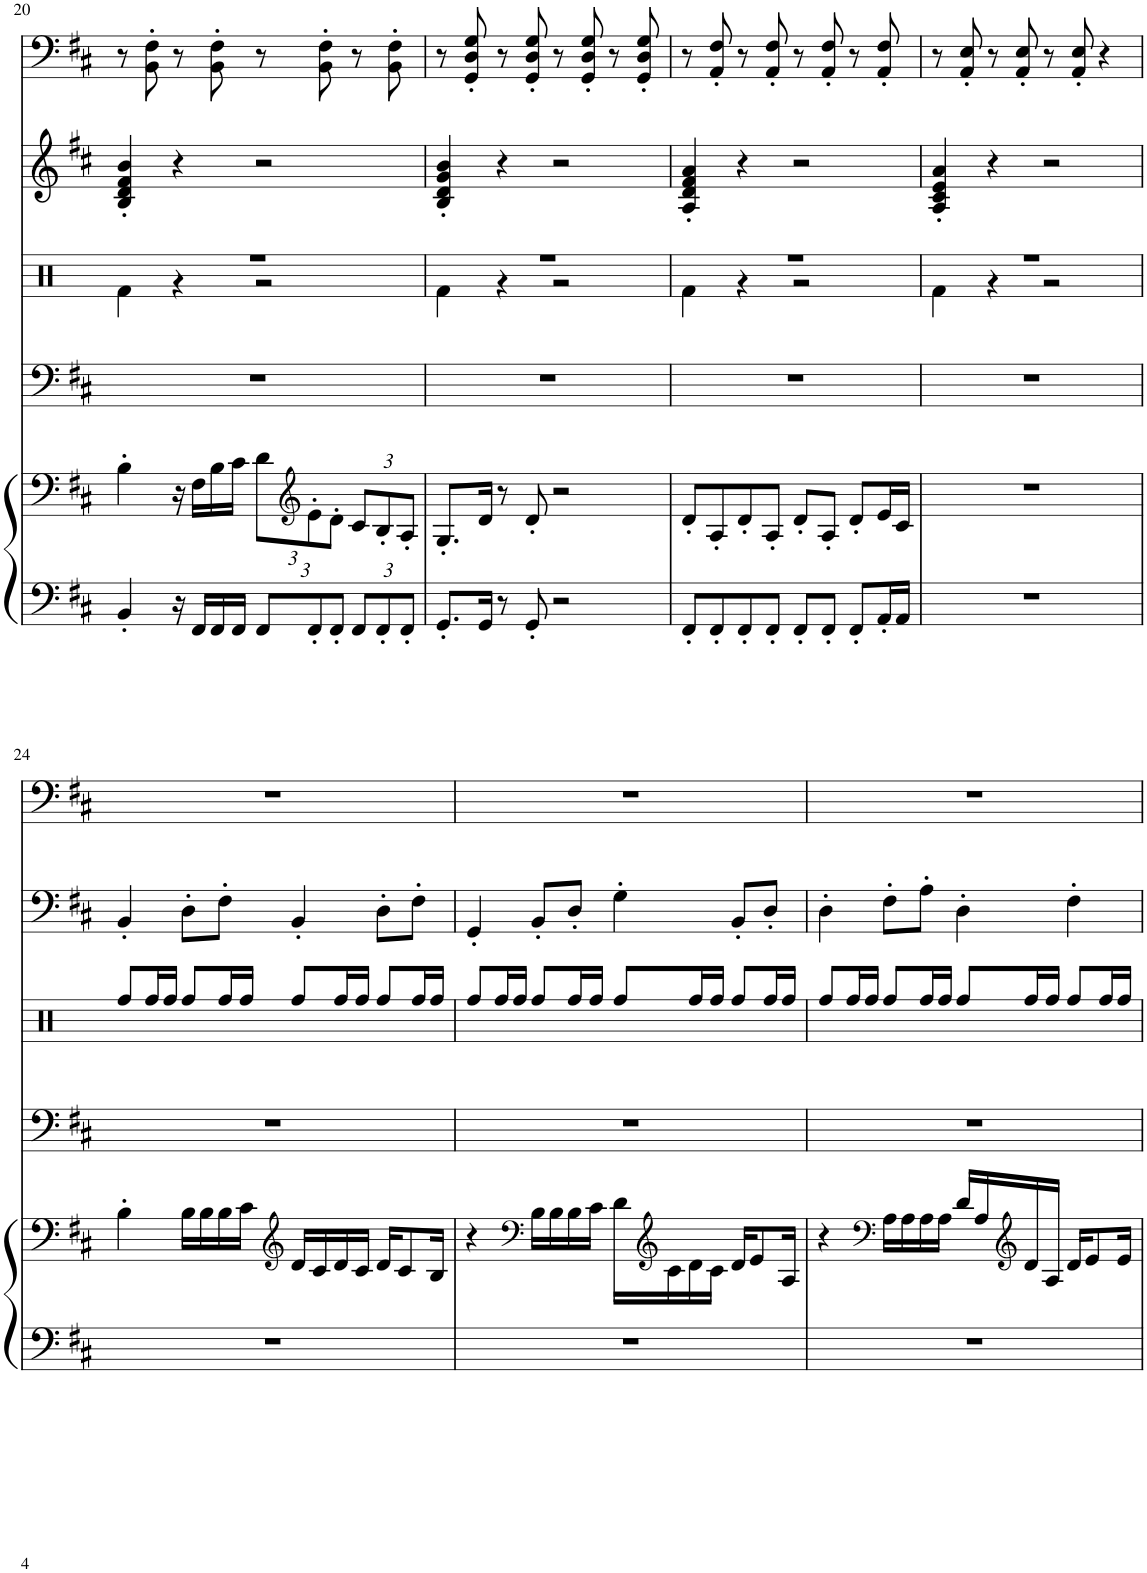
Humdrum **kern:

**kern	**kern	**kern	**kern	**kern	**kern
*part5	*part5	*part4	*part3	*part2	*part1
*staff6	*staff5	*staff4	*staff3	*staff2	*staff1
*I"Grand Piano, Grand Piano	*	*I"Acoustic Bass, Bass	*I"Percussion, Drum Kit	*I"Nylon Gtr., Acoustic Guitar	*I"Grand Piano, Electric Piano
*I'Pno	*	*I'Ac b	*I'Perc	*I'Ac Gtr	*I'Pno
!!LO:PB:g=z
*clefF4	*clefG2	*clefF4	*clefX	*clefG2	*clefF4
*k[f#c#]	*k[f#c#]	*k[f#c#]	*k[]	*k[f#c#]	*k[f#c#]
*M4/4	*M4/4	*M4/4	*M4/4	*M4/4	*M4/4
=20	=20	=20	=20	=20	=20
*	*	*	*^	*	*
4BB'/	4B'\	1r	1r	4Rf\	4B/' 4d/' 4f#/' 4b/'	8r
.	.	.	.	.	.	8BB\' 8F#\'
16r	16r	.	.	4r	4r	8r
16FF#/LL	16F#\LL	.	.	.	.	.
16FF#/	16B\	.	.	.	.	8BB\' 8F#\'
16FF#/JJ	16c#\JJ	.	.	.	.	.
*Xbrackettup	*Xbrackettup	*	*	*	*	*
12FF#/L	12d\L	.	.	2r	2r	8r
*	*clefG2	*	*	*	*	*
12FF#'/	12e'\	.	.	.	.	.
.	.	.	.	.	.	8BB\' 8F#\'
12FF#'/J	12d'\J	.	.	.	.	.
12FF#/L	12c#/L	.	.	.	.	8r
12FF#'/	12B'/	.	.	.	.	.
.	.	.	.	.	.	8BB\' 8F#\'
12FF#'/J	12A'/J	.	.	.	.	.
=21	=21	=21	=21	=21	=21	=21
8.GG'/L	8.G'/L	1r	1r	4Rf\	4B/' 4d/' 4g/' 4b/'	8r
.	.	.	.	.	.	8GG/' 8D/' 8G/'
16GG/Jk	16d/Jk	.	.	.	.	.
8r	8r	.	.	4r	4r	8r
8GG'/	8d'/	.	.	.	.	8GG/' 8D/' 8G/'
2r	2r	.	.	2r	2r	8r
.	.	.	.	.	.	8GG/' 8D/' 8G/'
.	.	.	.	.	.	8r
.	.	.	.	.	.	8GG/' 8D/' 8G/'
=22	=22	=22	=22	=22	=22	=22
8FF#'/L	8d'/L	1r	1r	4Rf\	4A/' 4d/' 4f#/' 4a/'	8r
8FF#'/	8A'/	.	.	.	.	8AA/' 8F#/'
8FF#'/	8d'/	.	.	4r	4r	8r
8FF#'/J	8A'/J	.	.	.	.	8AA/' 8F#/'
8FF#'/L	8d'/L	.	.	2r	2r	8r
8FF#'/J	8A'/J	.	.	.	.	8AA/' 8F#/'
8FF#'/L	8d'/L	.	.	.	.	8r
16AA'/L	16e/L	.	.	.	.	8AA/' 8F#/'
16AA/JJ	16c#/JJ	.	.	.	.	.
=23	=23	=23	=23	=23	=23	=23
1r	1r	1r	1r	4Rf\	4A/' 4c#/' 4e/' 4a/'	8r
.	.	.	.	.	.	8AA/' 8E/'
.	.	.	.	4r	4r	8r
.	.	.	.	.	.	8AA/' 8E/'
.	.	.	.	2r	2r	8r
.	.	.	.	.	.	8AA/' 8E/'
.	.	.	.	.	.	4r
*	*	*	*v	*v	*	*
!!LO:LB:g=z
=24	=24	=24	=24	=24	=24
1r	4B'\	1r	8Rff/L	4BB'/	1r
.	.	.	16Rff/L	.	.
.	.	.	16Rff/JJ	.	.
.	16B\LL	.	8Rff/L	8D'\L	.
.	16B\	.	.	.	.
.	16B\	.	16Rff/L	8F#'\J	.
.	16c#\JJ	.	16Rff/JJ	.	.
*	*clefG2	*	*	*	*
.	16d/LL	.	8Rff/L	4BB'/	.
.	16c#/	.	.	.	.
.	16d/	.	16Rff/L	.	.
.	16c#/JJ	.	16Rff/JJ	.	.
.	16d/KL	.	8Rff/L	8D'\L	.
.	8c#/	.	.	.	.
.	.	.	16Rff/L	8F#'\J	.
.	16B/Jk	.	16Rff/JJ	.	.
=25	=25	=25	=25	=25	=25
1r	4r	1r	8Rff/L	4GG'/	1r
.	.	.	16Rff/L	.	.
.	.	.	16Rff/JJ	.	.
*	*clefF4	*	*	*	*
.	16B\LL	.	8Rff/L	8BB'/L	.
.	16B\	.	.	.	.
.	16B\	.	16Rff/L	8D'/J	.
.	16c#\JJ	.	16Rff/JJ	.	.
.	16d\LL	.	8Rff/L	4G'\	.
*	*clefG2	*	*	*	*
.	16c#\	.	.	.	.
.	16d\	.	16Rff/L	.	.
.	16c#\JJ	.	16Rff/JJ	.	.
.	16d/KL	.	8Rff/L	8BB'/L	.
.	8e/	.	.	.	.
.	.	.	16Rff/L	8D'/J	.
.	16A/Jk	.	16Rff/JJ	.	.
=26	=26	=26	=26	=26	=26
1r	4r	1r	8Rff/L	4D'\	1r
.	.	.	16Rff/L	.	.
.	.	.	16Rff/JJ	.	.
*	*clefF4	*	*	*	*
.	16A\LL	.	8Rff/L	8F#'\L	.
.	16A\	.	.	.	.
.	16A\	.	16Rff/L	8A'\J	.
.	16A\JJ	.	16Rff/JJ	.	.
.	16d/LL	.	8Rff/L	4D'\	.
.	16A/	.	.	.	.
*	*clefG2	*	*	*	*
.	16d/	.	16Rff/L	.	.
.	16A/JJ	.	16Rff/JJ	.	.
.	16d/KL	.	8Rff/L	4F#'\	.
.	8e/	.	.	.	.
.	.	.	16Rff/L	.	.
.	16e/Jk	.	16Rff/JJ	.	.
=	=	=	=	=	=
*-	*-	*-	*-	*-	*-
